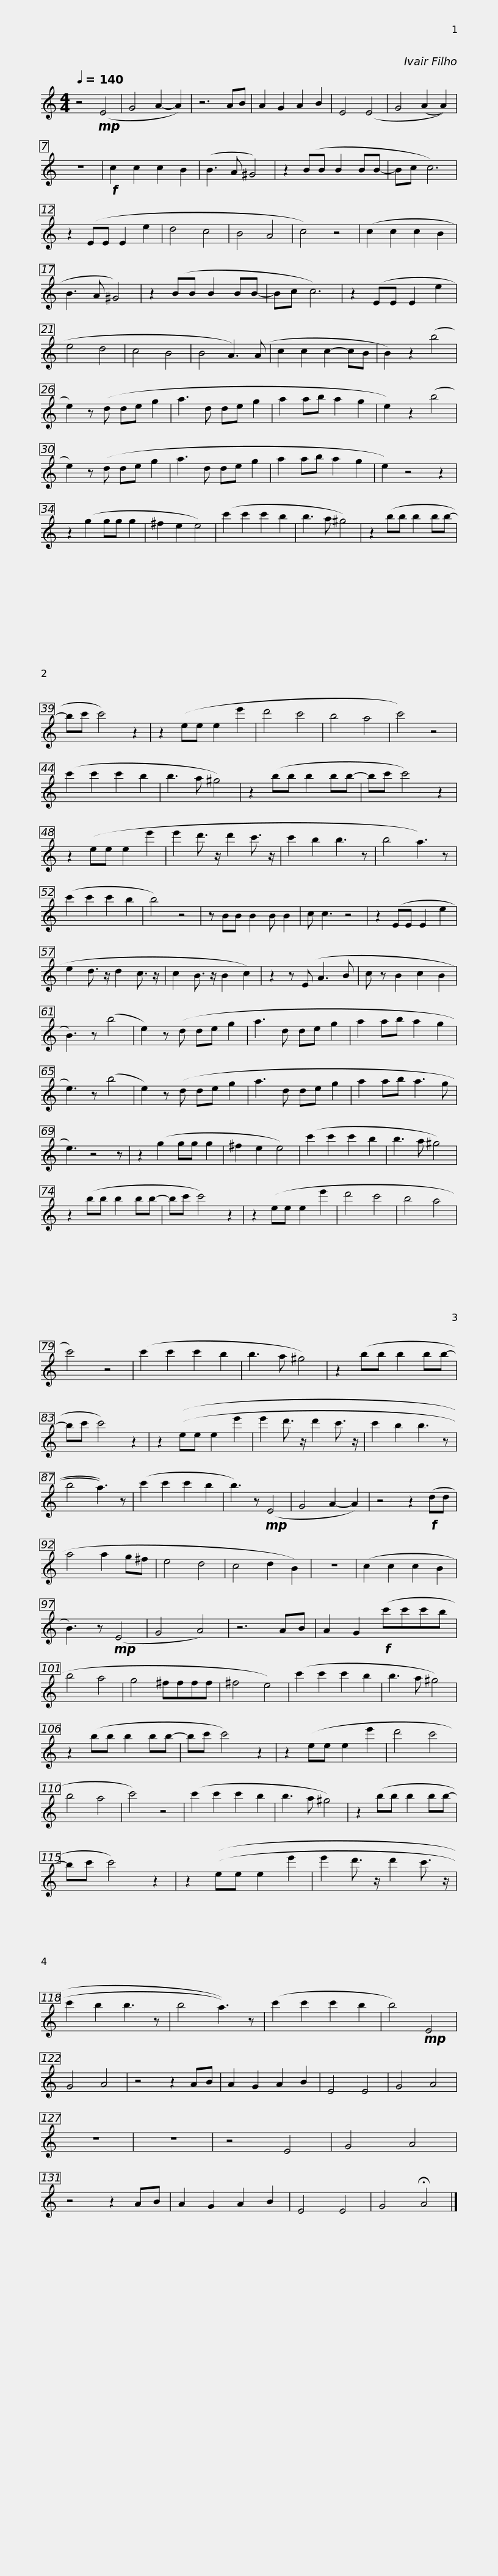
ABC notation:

X:1
L:1/8
Q:1/4=140
M:4/4
I:linebreak $
K:C
V:1 treble
V:1
 z4!mp! (E4 | G4 A2- A2) | z6 AB | A2 G2 A2 B2 | E4 (E4 | %5
 G4 (A2 A2)) | z8 |!f! c2 c2 c2 B2 | (B3 A ^G4) | z2 (BB B2 BB- | %10
 Bc c6) |$ z2 (EE E2 e2 | d4 c4 | B4 A4 | c4) z4 | %15
 (c2 c2 c2 B2 | B3 A ^G4) | z2 (BB B2 BB- | Bc c6) | z2 (EE E2 e2 | %20
 e4 d4 | c4 B4 |$ B4 A3) (A | c2 c2 c2- cB | B2) z2 (b4 | %25
 e2) z (d de g2 | a3 d de g2 | a2 ab a2 g2 | e2) z2 (b4 | e2) z (d de g2 |$ %30
 a3 d de g2 | a2 ab a2 g2 | e2) z4 z2 | z2 (g2 gg g2 | ^f2 e2 e4) | %35
 (c'2 c'2 c'2 b2 | b3 a ^g4) | z2 (bb b2 bb- |$ bc' c'4) z2 | z2 (ee e2 e'2 | %40
 d'4 c'4 | b4 a4 | c'4) z4 | (c'2 c'2 c'2 b2 | b3 a ^g4) | %45
 z2 (bb b2 bb- | bc' c'4) z2 |$ z2 (ee e2 e'2 | e'2 d'3/2 z/ d'2 c'3/2 z/ | c'2 b2 b3 z | %50
 b4 a3) z | (c'2 c'2 c'2 b2 | b4) z4 | z BB B2 B B2 | c c3 z4 | %55
 z2 (EE E2 e2 |$ e2 d3/2 z/ d2 c3/2 z/ | c2 B3/2 z/ B2 c2) | z2 z (E A3 B | c z B2 c2 B2 | %60
 B3) z (b4 | e2) z (d de g2 | a3 d de g2 |$ a2 ab a2 g2 | e3) z (b4 | %65
 e2) z (d de g2 | a3 d de g2 | a2 ab a3 g | e3) z4 z | z2 (g2 gg g2 | %70
 ^f2 e2 e4) |$ (c'2 c'2 c'2 b2 | b3 a ^g4) | z2 (bb b2 bb- | bc' c'4) z2 | %75
 z2 (ee e2 e'2 | d'4 c'4 | b4 a4 | c'4) z4 | (c'2 c'2 c'2 b2 |$ %80
 b3 a ^g4) | z2 (bb b2 bb- | bc' c'4) z2 | z2 ((ee e2 e'2 | e'2 d'3/2 z/ d'2 c'3/2 z/ | %85
 c'2 b2 b3 z | b4 a3)) z | (c'2 c'2 c'2 b2 |$ b3) z!mp! (E4 | G4 A2- A2) | %90
 z4 z2!f! (dd | a4 a2 g^f | e4 d4 | c4 d2 B2) | z8 | %95
 (c2 c2 c2 B2 | B3) z!mp! (E4 | G4 A4) | z6 AB |$ A2 G2!f! (c'c'c'b | %100
 b4 a4 | g4 ^ffff | ^f4 e4) | (c'2 c'2 c'2 b2 | b3 a ^g4) | %105
 z2 (bb b2 bb- | bc' c'4) z2 |$ z2 (ee e2 e'2 | d'4 c'4 | b4 a4 | %110
 c'4) z4 | (c'2 c'2 c'2 b2 | b3 a ^g4) | z2 (bb b2 bb- | bc' c'4) z2 | %115
 z2 ((ee e2 e'2 |$ e'2 d'3/2 z/ d'2 c'3/2 z/ | c'2 b2 b3 z | b4 a3)) z | (c'2 c'2 c'2 b2 | %120
 b4)!mp! E4 | G4 A4 | z4 z2 AB | A2 G2 A2 B2 | E4 E4 | %125
 G4 A4 | z8 |$ z8 | z4 E4 | G4 A4 | %130
 z4 z2 AB | A2 G2 A2 B2 | E4 E4 | G4 !fermata!A4 |] %134
